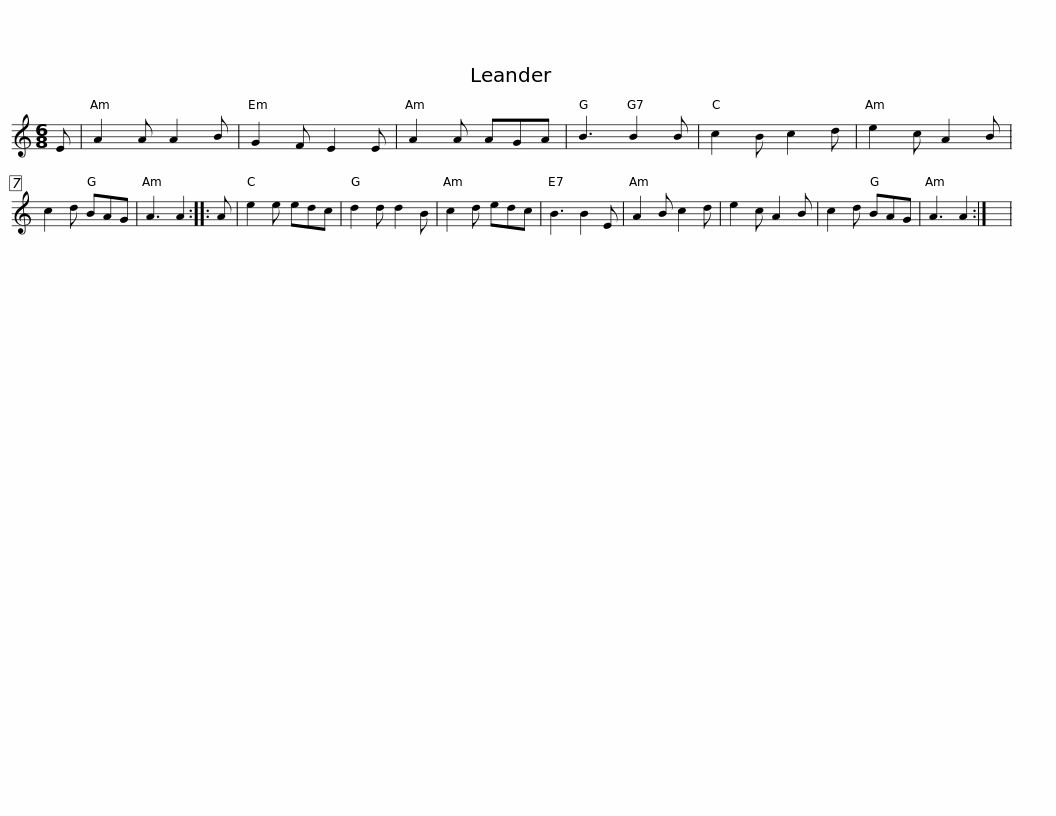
X:1
L:1/8
M:6/8
I:linebreak $
K:C
V:1 treble
V:1
 E | A2 A A2 B | G2 F E2 E | A2 A AGA | B3 B2 B | %5
 c2 B c2 d | e2 c A2 B | c2 d BAG | A3 A2 :: A |$ %10
 e2 e edc | d2 d d2 B | c2 d edc | B3 B2 E | A2 B c2 d | %15
 e2 c A2 B | c2 d BAG | A3 A2 :| x | %19
